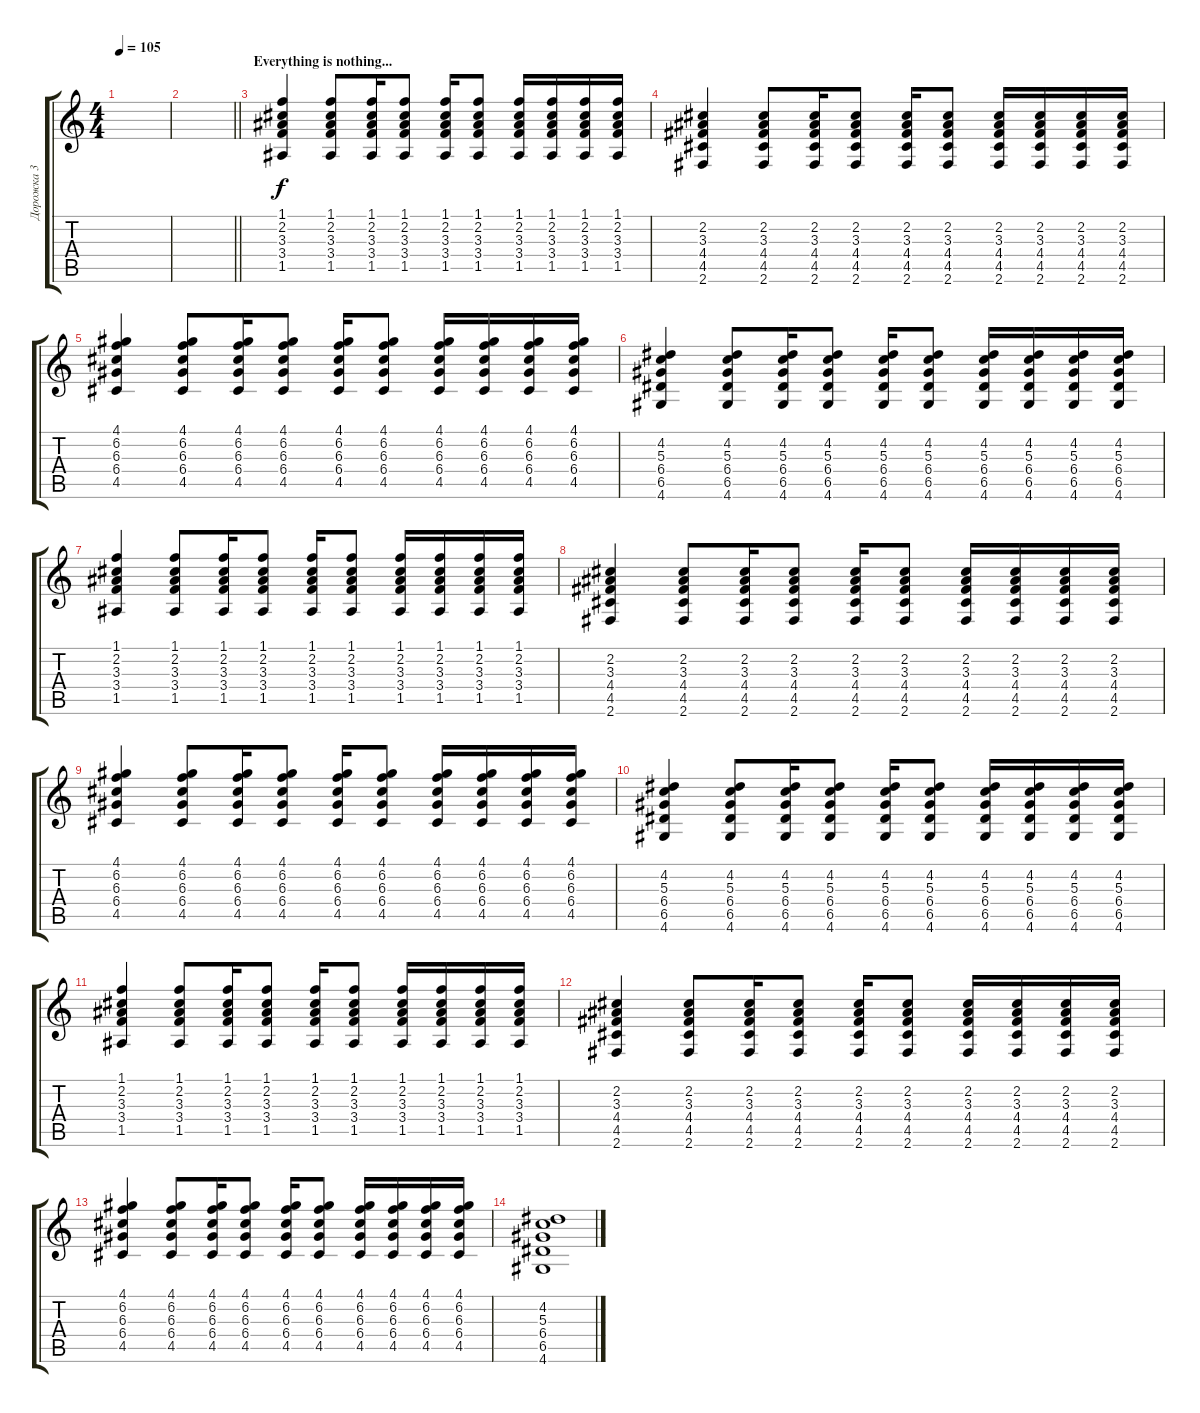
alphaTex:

\track ("Дорожка 3" "Дорожка 3") {instrument acousticguitarsteel}
\staff {score tabs}
\tuning (E4 B3 G3 D3 A2 E2) {hide}
\ts (4 4)
\tempo 105
\clef g2
\ks c
|
\barLineRight lightlight
|
\section ("" "Everything is nothing...")
(1.1 2.2 3.3 3.4 1.5).4{volume 16 instrument acousticguitarsteel} (1.1 2.2 3.3 3.4 1.5).8 (1.1 2.2 3.3 3.4 1.5).16 (1.1 2.2 3.3 3.4 1.5).8 (1.1 2.2 3.3 3.4 1.5).16 (1.1 2.2 3.3 3.4 1.5).8 (1.1 2.2 3.3 3.4 1.5).16 (1.1 2.2 3.3 3.4 1.5).16 (1.1 2.2 3.3 3.4 1.5).16 (1.1 2.2 3.3 3.4 1.5).16 |
(2.2 3.3 4.4 4.5 2.6).4 (2.2 3.3 4.4 4.5 2.6).8 (2.2 3.3 4.4 4.5 2.6).16 (2.2 3.3 4.4 4.5 2.6).8 (2.2 3.3 4.4 4.5 2.6).16 (2.2 3.3 4.4 4.5 2.6).8 (2.2 3.3 4.4 4.5 2.6).16 (2.2 3.3 4.4 4.5 2.6).16 (2.2 3.3 4.4 4.5 2.6).16 (2.2 3.3 4.4 4.5 2.6).16 |
(4.1 6.2 6.3 6.4 4.5).4 (4.1 6.2 6.3 6.4 4.5).8 (4.1 6.2 6.3 6.4 4.5).16 (4.1 6.2 6.3 6.4 4.5).8 (4.1 6.2 6.3 6.4 4.5).16 (4.1 6.2 6.3 6.4 4.5).8 (4.1 6.2 6.3 6.4 4.5).16 (4.1 6.2 6.3 6.4 4.5).16 (4.1 6.2 6.3 6.4 4.5).16 (4.1 6.2 6.3 6.4 4.5).16 |
(4.2 5.3 6.4 6.5 4.6).4 (4.2 5.3 6.4 6.5 4.6).8 (4.2 5.3 6.4 6.5 4.6).16 (4.2 5.3 6.4 6.5 4.6).8 (4.2 5.3 6.4 6.5 4.6).16 (4.2 5.3 6.4 6.5 4.6).8 (4.2 5.3 6.4 6.5 4.6).16 (4.2 5.3 6.4 6.5 4.6).16 (4.2 5.3 6.4 6.5 4.6).16 (4.2 5.3 6.4 6.5 4.6).16 |
(1.1 2.2 3.3 3.4 1.5).4 (1.1 2.2 3.3 3.4 1.5).8 (1.1 2.2 3.3 3.4 1.5).16 (1.1 2.2 3.3 3.4 1.5).8 (1.1 2.2 3.3 3.4 1.5).16 (1.1 2.2 3.3 3.4 1.5).8 (1.1 2.2 3.3 3.4 1.5).16 (1.1 2.2 3.3 3.4 1.5).16 (1.1 2.2 3.3 3.4 1.5).16 (1.1 2.2 3.3 3.4 1.5).16 |
(2.2 3.3 4.4 4.5 2.6).4 (2.2 3.3 4.4 4.5 2.6).8 (2.2 3.3 4.4 4.5 2.6).16 (2.2 3.3 4.4 4.5 2.6).8 (2.2 3.3 4.4 4.5 2.6).16 (2.2 3.3 4.4 4.5 2.6).8 (2.2 3.3 4.4 4.5 2.6).16 (2.2 3.3 4.4 4.5 2.6).16 (2.2 3.3 4.4 4.5 2.6).16 (2.2 3.3 4.4 4.5 2.6).16 |
(4.1 6.2 6.3 6.4 4.5).4 (4.1 6.2 6.3 6.4 4.5).8 (4.1 6.2 6.3 6.4 4.5).16 (4.1 6.2 6.3 6.4 4.5).8 (4.1 6.2 6.3 6.4 4.5).16 (4.1 6.2 6.3 6.4 4.5).8 (4.1 6.2 6.3 6.4 4.5).16 (4.1 6.2 6.3 6.4 4.5).16 (4.1 6.2 6.3 6.4 4.5).16 (4.1 6.2 6.3 6.4 4.5).16 |
(4.2 5.3 6.4 6.5 4.6).4 (4.2 5.3 6.4 6.5 4.6).8 (4.2 5.3 6.4 6.5 4.6).16 (4.2 5.3 6.4 6.5 4.6).8 (4.2 5.3 6.4 6.5 4.6).16 (4.2 5.3 6.4 6.5 4.6).8 (4.2 5.3 6.4 6.5 4.6).16 (4.2 5.3 6.4 6.5 4.6).16 (4.2 5.3 6.4 6.5 4.6).16 (4.2 5.3 6.4 6.5 4.6).16 |
(1.1 2.2 3.3 3.4 1.5).4{volume 16 instrument acousticguitarsteel} (1.1 2.2 3.3 3.4 1.5).8 (1.1 2.2 3.3 3.4 1.5).16 (1.1 2.2 3.3 3.4 1.5).8 (1.1 2.2 3.3 3.4 1.5).16 (1.1 2.2 3.3 3.4 1.5).8 (1.1 2.2 3.3 3.4 1.5).16 (1.1 2.2 3.3 3.4 1.5).16 (1.1 2.2 3.3 3.4 1.5).16 (1.1 2.2 3.3 3.4 1.5).16 |
(2.2 3.3 4.4 4.5 2.6).4 (2.2 3.3 4.4 4.5 2.6).8 (2.2 3.3 4.4 4.5 2.6).16 (2.2 3.3 4.4 4.5 2.6).8 (2.2 3.3 4.4 4.5 2.6).16 (2.2 3.3 4.4 4.5 2.6).8 (2.2 3.3 4.4 4.5 2.6).16 (2.2 3.3 4.4 4.5 2.6).16 (2.2 3.3 4.4 4.5 2.6).16 (2.2 3.3 4.4 4.5 2.6).16 |
(4.1 6.2 6.3 6.4 4.5).4 (4.1 6.2 6.3 6.4 4.5).8 (4.1 6.2 6.3 6.4 4.5).16 (4.1 6.2 6.3 6.4 4.5).8 (4.1 6.2 6.3 6.4 4.5).16 (4.1 6.2 6.3 6.4 4.5).8 (4.1 6.2 6.3 6.4 4.5).16 (4.1 6.2 6.3 6.4 4.5).16 (4.1 6.2 6.3 6.4 4.5).16 (4.1 6.2 6.3 6.4 4.5).16 |
(4.2 5.3 6.4 6.5 4.6).1
